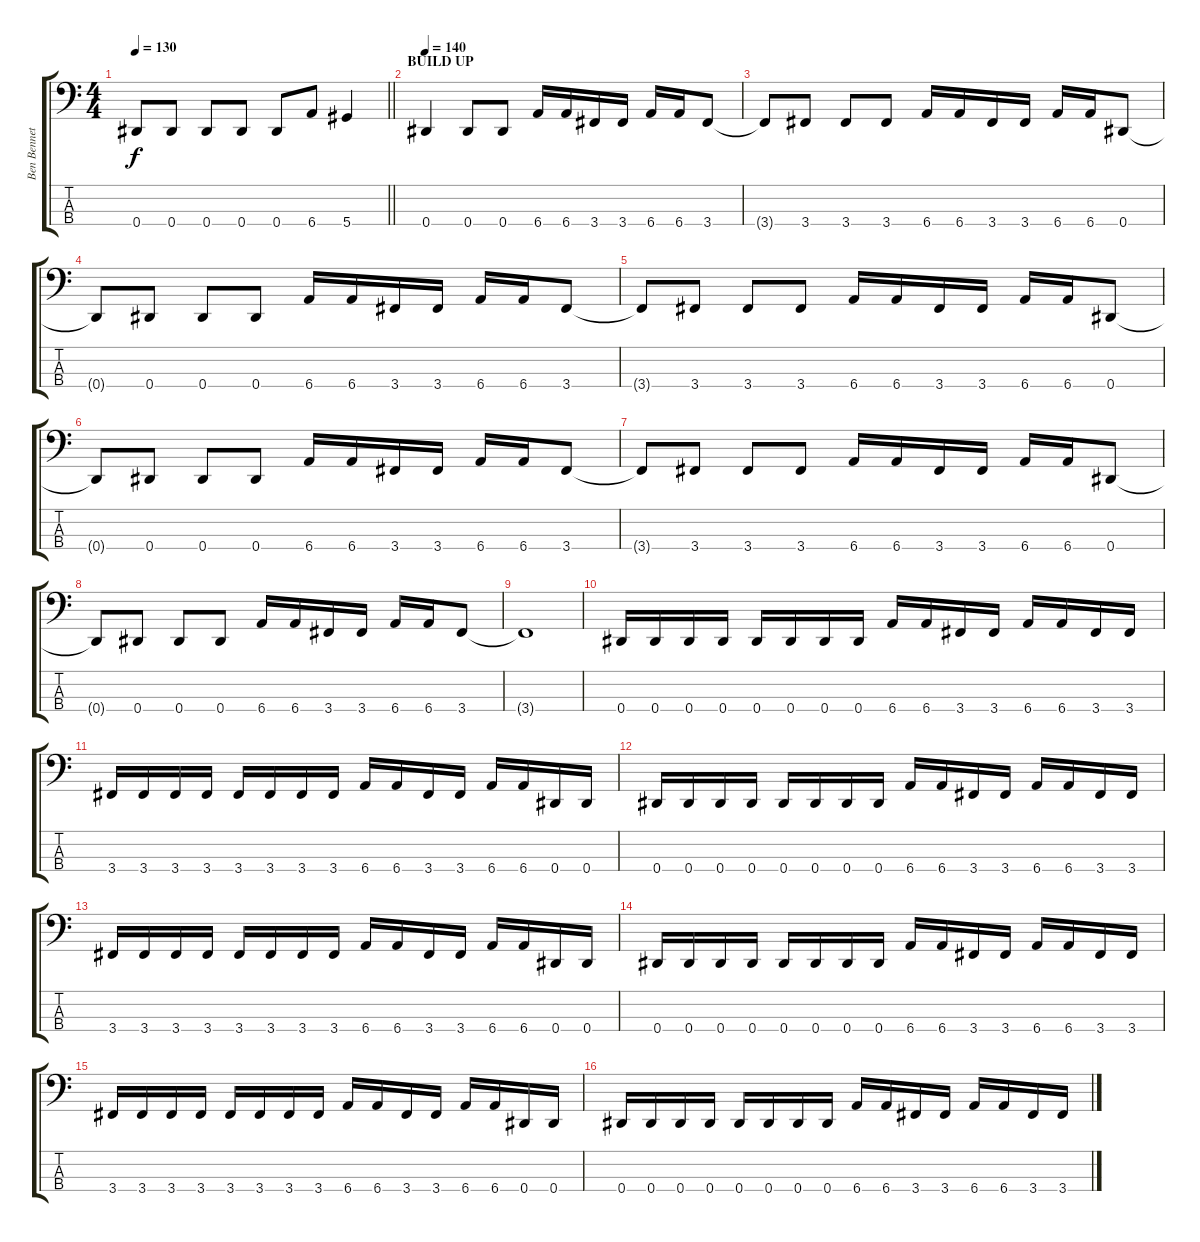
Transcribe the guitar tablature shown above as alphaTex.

\track ("Ben Bennett" "Ben Bennet") {instrument electricbassfinger}
\staff {score tabs}
\tuning (Gb2 Db2 Ab1 Eb1) {hide}
\ts (4 4)
\tempo 130
\clef f4
\barLineRight lightlight
\ks c
0.4.8{dy f} 0.4.8 0.4.8 0.4.8 0.4.8 6.4.8 5.4.4 |
\section ("" "BUILD UP")
\tempo 140
0.4.4 0.4.8 0.4.8 6.4.16 6.4.16 3.4.16 3.4.16 6.4.16 6.4.16 3.4.8 |
3.4{t}.8 3.4.8 3.4.8 3.4.8 6.4.16 6.4.16 3.4.16 3.4.16 6.4.16 6.4.16 0.4.8 |
0.4{t}.8 0.4.8 0.4.8 0.4.8 6.4.16 6.4.16 3.4.16 3.4.16 6.4.16 6.4.16 3.4.8 |
3.4{t}.8 3.4.8 3.4.8 3.4.8 6.4.16 6.4.16 3.4.16 3.4.16 6.4.16 6.4.16 0.4.8 |
0.4{t}.8 0.4.8 0.4.8 0.4.8 6.4.16 6.4.16 3.4.16 3.4.16 6.4.16 6.4.16 3.4.8 |
3.4{t}.8 3.4.8 3.4.8 3.4.8 6.4.16 6.4.16 3.4.16 3.4.16 6.4.16 6.4.16 0.4.8 |
0.4{t}.8 0.4.8 0.4.8 0.4.8 6.4.16 6.4.16 3.4.16 3.4.16 6.4.16 6.4.16 3.4.8 |
3.4{t}.1 |
0.4.16 0.4.16 0.4.16 0.4.16 0.4.16 0.4.16 0.4.16 0.4.16 6.4.16 6.4.16 3.4.16 3.4.16 6.4.16 6.4.16 3.4.16 3.4.16 |
3.4.16 3.4.16 3.4.16 3.4.16 3.4.16 3.4.16 3.4.16 3.4.16 6.4.16 6.4.16 3.4.16 3.4.16 6.4.16 6.4.16 0.4.16 0.4.16 |
0.4.16 0.4.16 0.4.16 0.4.16 0.4.16 0.4.16 0.4.16 0.4.16 6.4.16 6.4.16 3.4.16 3.4.16 6.4.16 6.4.16 3.4.16 3.4.16 |
3.4.16 3.4.16 3.4.16 3.4.16 3.4.16 3.4.16 3.4.16 3.4.16 6.4.16 6.4.16 3.4.16 3.4.16 6.4.16 6.4.16 0.4.16 0.4.16 |
0.4.16 0.4.16 0.4.16 0.4.16 0.4.16 0.4.16 0.4.16 0.4.16 6.4.16 6.4.16 3.4.16 3.4.16 6.4.16 6.4.16 3.4.16 3.4.16 |
3.4.16 3.4.16 3.4.16 3.4.16 3.4.16 3.4.16 3.4.16 3.4.16 6.4.16 6.4.16 3.4.16 3.4.16 6.4.16 6.4.16 0.4.16 0.4.16 |
0.4.16 0.4.16 0.4.16 0.4.16 0.4.16 0.4.16 0.4.16 0.4.16 6.4.16 6.4.16 3.4.16 3.4.16 6.4.16 6.4.16 3.4.16 3.4.16
